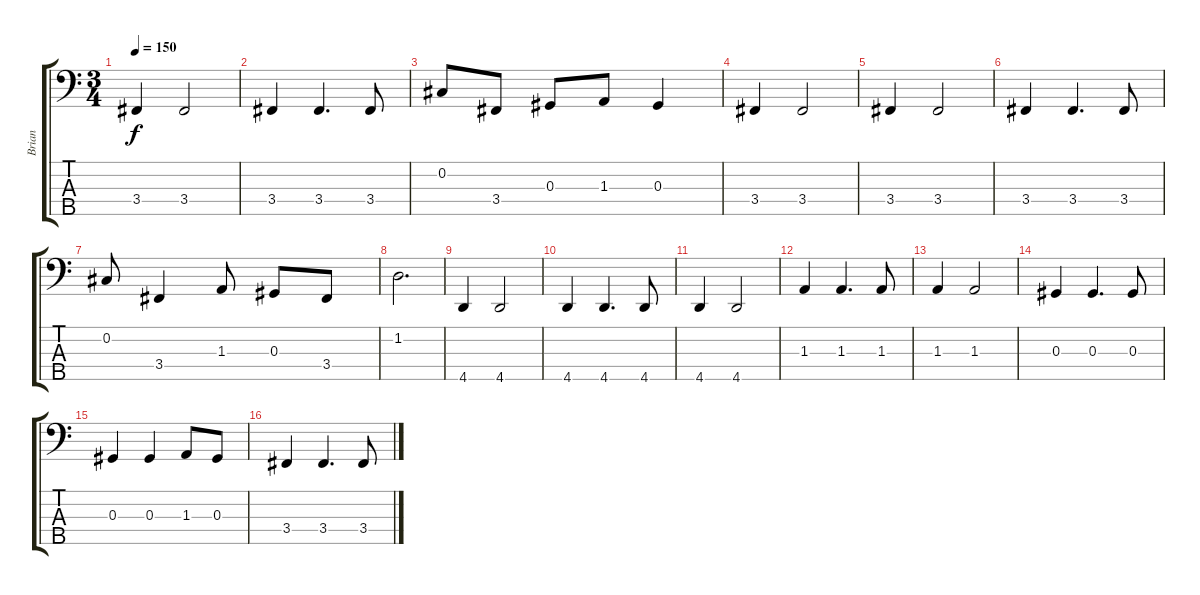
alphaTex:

\track ("Brian" "Brian") {instrument electricbasspick}
\staff {score tabs}
\tuning (Gb2 Db2 Ab1 Eb1 Bb0) {hide}
\ts (3 4)
\tempo 150
\clef f4
\ks c
3.4.4{dy f} 3.4.2 |
3.4.4 3.4.4{d} 3.4.8 |
0.2.8 3.4.8 0.3.8 1.3.8 0.3.4 |
3.4.4 3.4.2 |
3.4.4 3.4.2 |
3.4.4 3.4.4{d} 3.4.8 |
0.2.8 3.4.4 1.3.8 0.3.8 3.4.8 |
1.2.2{d} |
4.5.4 4.5.2 |
4.5.4 4.5.4{d} 4.5.8 |
4.5.4 4.5.2 |
1.3.4 1.3.4{d} 1.3.8 |
1.3.4 1.3.2 |
0.3.4 0.3.4{d} 0.3.8 |
0.3.4 0.3.4 1.3.8 0.3.8 |
3.4.4 3.4.4{d} 3.4.8
